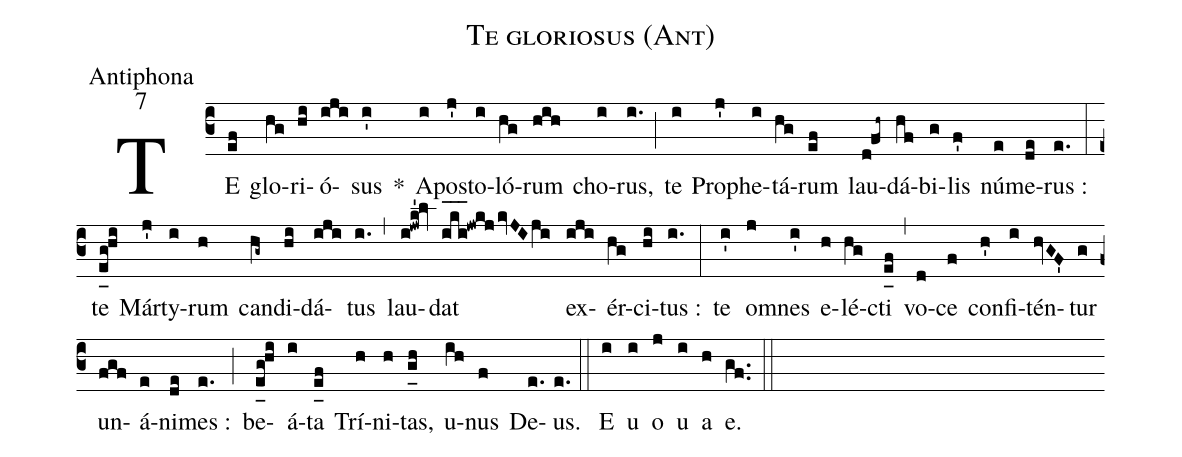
name:Te gloriosus (Ant);
office-part:Antiphona;
mode:7;
%%
(c3) TE(ef) glo(hg)ri(hi)ó(iji)sus(i') *() A(i)po(j')sto(i)ló(hg)rum(hih) cho(i)rus,(i.) (;) te(i) Pro(j')phe(i)tá(hg)rum(ef) lau(d!fh~)dá(hf)bi(g)lis(f') nú(e)me(de)rus :(e.) (:) te(e_[uh:l]g!hi) Már(j')ty(i)rum(h) can(hg~)di(hi)dá(iji)tus(i.) (,) lau(i!jwk'!lv)dat(i_[hl:1]k_[hl:1]i_[hl:1]!jwkjkvJIji) ex(iji)ér(hg)ci(hi)tus :(i.) (:) te(i') o(j)mnes(i') e(h)lé(hg)cti(e_[uh:l]f) (,) vo(d)ce(f) con(h')fi(i)tén(hvGF')tur(g) un(fgf)á(e)ni(de)mes :(e.) (;) be(e_[uh:l]g!hi)á(i)ta(e_[uh:l]f) Trí(h)ni(h)tas,(g_[uh:l]h) u(ih)nus(f) De(e.)us.(e.) (::) <eu>E(i) u(i) o(j) u(i) a(h) e.</eu>(gf..) (::)
